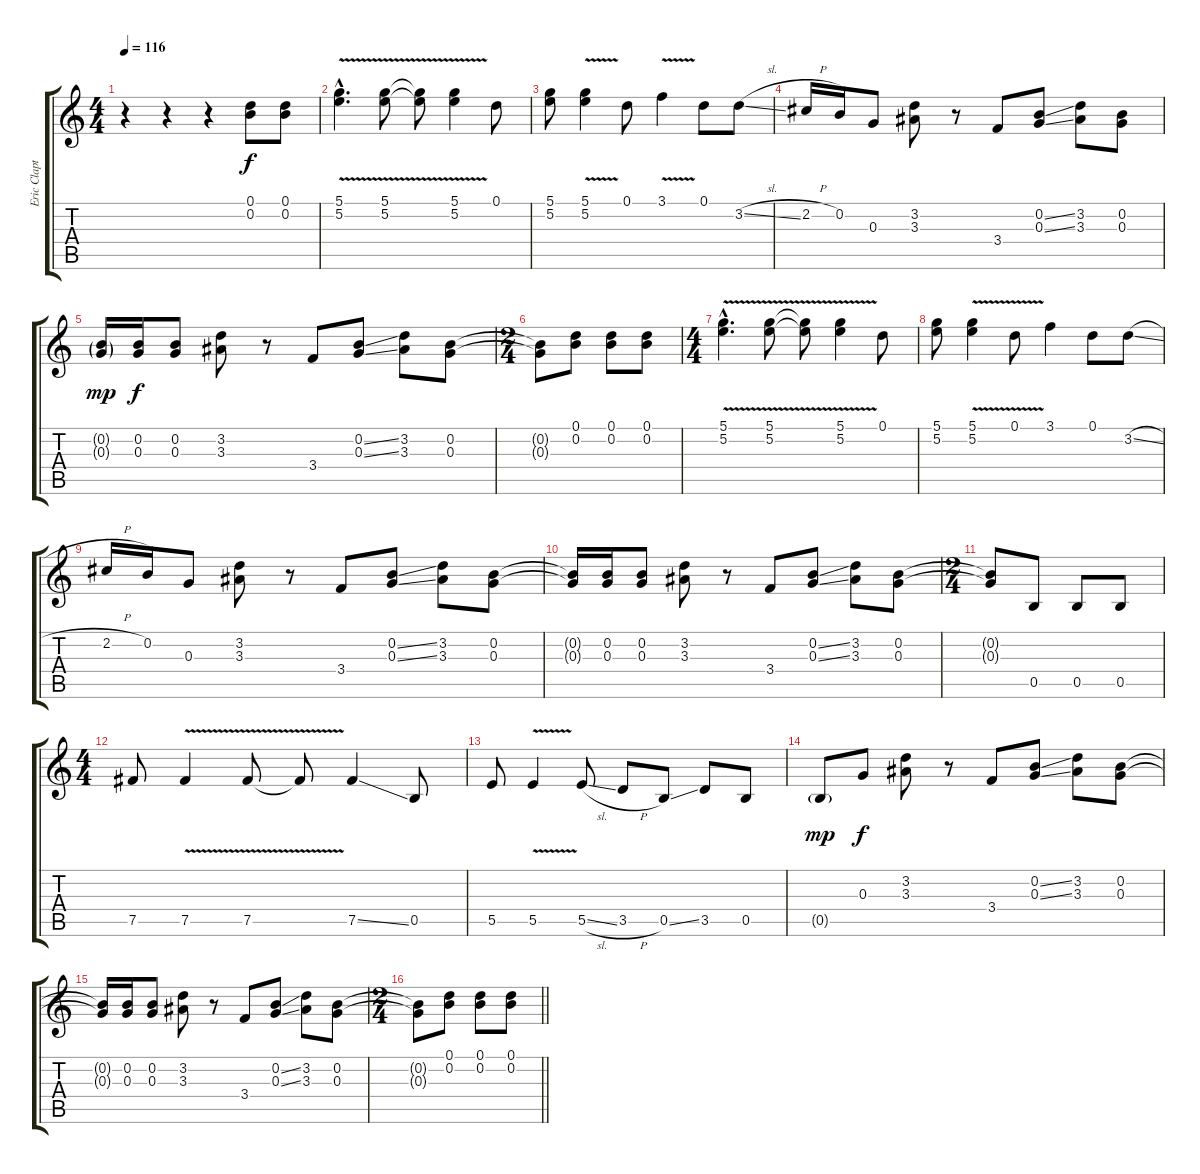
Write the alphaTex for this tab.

\track ("Eric Clapton Guitar I" "Eric Clapt") {instrument distortionguitar}
\staff {score tabs}
\tuning (D4 B3 G3 D3 B2 G2) {hide}
\ts (4 4)
\tempo 116
\clef g2
\ks c
r.4{dy f instrument distortionguitar} r.4 r.4 (0.1 0.2).8 (0.1 0.2).8 |
(5.1{v hac} 5.2{v hac}).4{d} (5.1{v} 5.2{v}).8 (5.1{t} 5.2{t}).8 (5.1{v} 5.2{v}).4 0.1.8 |
(5.1 5.2).8 (5.1{v} 5.2{v}).4 0.1.8 3.1{v}.4 0.1.8 3.2{sl}.8 |
2.2{h}.16 0.2.16 0.3.8 (3.2 3.3).8 r.8 3.4.8 (0.2{ss} 0.3{ss}).8 (3.2 3.3).8 (0.2 0.3).8 |
(0.2{g} 0.3{g}).16{dy mp} (0.2 0.3).16{dy f} (0.2 0.3).8 (3.2 3.3).8 r.8 3.4.8 (0.2{ss} 0.3{ss}).8 (3.2 3.3).8 (0.2 0.3).8 |
\ts (2 4)
(0.2{t} 0.3{t}).8 (0.1 0.2).8 (0.1 0.2).8 (0.1 0.2).8 |
\ts (4 4)
(5.1{v hac} 5.2{v hac}).4{d} (5.1{v} 5.2{v}).8 (5.1{t} 5.2{t}).8 (5.1{v} 5.2{v}).4 0.1.8 |
(5.1 5.2).8 (5.1{v} 5.2{v}).4 0.1{v}.8 3.1.4 0.1.8 3.2{sl}.8 |
2.2{h}.16 0.2.16 0.3.8 (3.2 3.3).8 r.8 3.4.8 (0.2{ss} 0.3{ss}).8 (3.2 3.3).8 (0.2 0.3).8 |
(0.2{t} 0.3{t}).16 (0.2 0.3).16 (0.2 0.3).8 (3.2 3.3).8 r.8 3.4.8 (0.2{ss} 0.3{ss}).8 (3.2 3.3).8 (0.2 0.3).8 |
\ts (2 4)
(0.2{t} 0.3{t}).8 0.5.8 0.5.8 0.5.8 |
\ts (4 4)
7.5.8 7.5{v}.4 7.5{v}.8 7.5{t}.8 7.5{ss}.4 0.5.8 |
5.5.8 5.5{v}.4 5.5{sl}.8 3.5{h}.8 0.5{ss}.8 3.5.8 0.5.8 |
0.5{g}.8{dy mp} 0.3.8{dy f} (3.2 3.3).8 r.8 3.4.8 (0.2{ss} 0.3{ss}).8 (3.2 3.3).8 (0.2 0.3).8 |
(0.2{t} 0.3{t}).16 (0.2 0.3).16 (0.2 0.3).8 (3.2 3.3).8 r.8 3.4.8 (0.2{ss} 0.3{ss}).8 (3.2 3.3).8 (0.2 0.3).8 |
\ts (2 4)
\barLineRight lightlight
(0.2{t} 0.3{t}).8 (0.1 0.2).8 (0.1 0.2).8 (0.1 0.2).8
